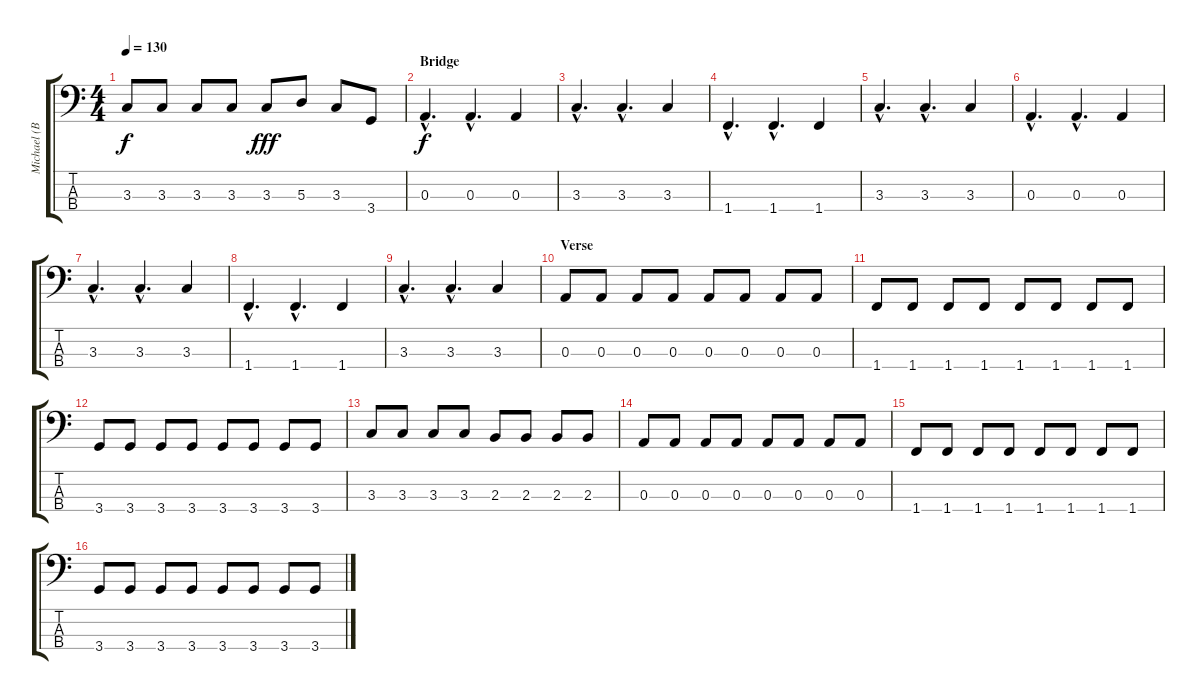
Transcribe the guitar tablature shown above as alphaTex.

\track ("Michael (Bass)" "Michael (B") {instrument electricbassfinger}
\staff {score tabs}
\tuning (G2 D2 A1 E1) {hide}
\ts (4 4)
\tempo 130
\clef f4
\ks c
3.3.8{dy f} 3.3.8 3.3.8 3.3.8 3.3.8{dy fff} 5.3.8 3.3.8 3.4.8 |
\section ("" "Bridge")
0.3{hac}.4{d dy f} 0.3{hac}.4{d} 0.3.4 |
3.3{hac}.4{d} 3.3{hac}.4{d} 3.3.4 |
1.4{hac}.4{d} 1.4{hac}.4{d} 1.4.4 |
3.3{hac}.4{d} 3.3{hac}.4{d} 3.3.4 |
0.3{hac}.4{d} 0.3{hac}.4{d} 0.3.4 |
3.3{hac}.4{d} 3.3{hac}.4{d} 3.3.4 |
1.4{hac}.4{d} 1.4{hac}.4{d} 1.4.4 |
3.3{hac}.4{d} 3.3{hac}.4{d} 3.3.4 |
\section ("" "Verse")
0.3.8 0.3.8 0.3.8 0.3.8 0.3.8 0.3.8 0.3.8 0.3.8 |
1.4.8 1.4.8 1.4.8 1.4.8 1.4.8 1.4.8 1.4.8 1.4.8 |
3.4.8 3.4.8 3.4.8 3.4.8 3.4.8 3.4.8 3.4.8 3.4.8 |
3.3.8 3.3.8 3.3.8 3.3.8 2.3.8 2.3.8 2.3.8 2.3.8 |
0.3.8 0.3.8 0.3.8 0.3.8 0.3.8 0.3.8 0.3.8 0.3.8 |
1.4.8 1.4.8 1.4.8 1.4.8 1.4.8 1.4.8 1.4.8 1.4.8 |
3.4.8 3.4.8 3.4.8 3.4.8 3.4.8 3.4.8 3.4.8 3.4.8
